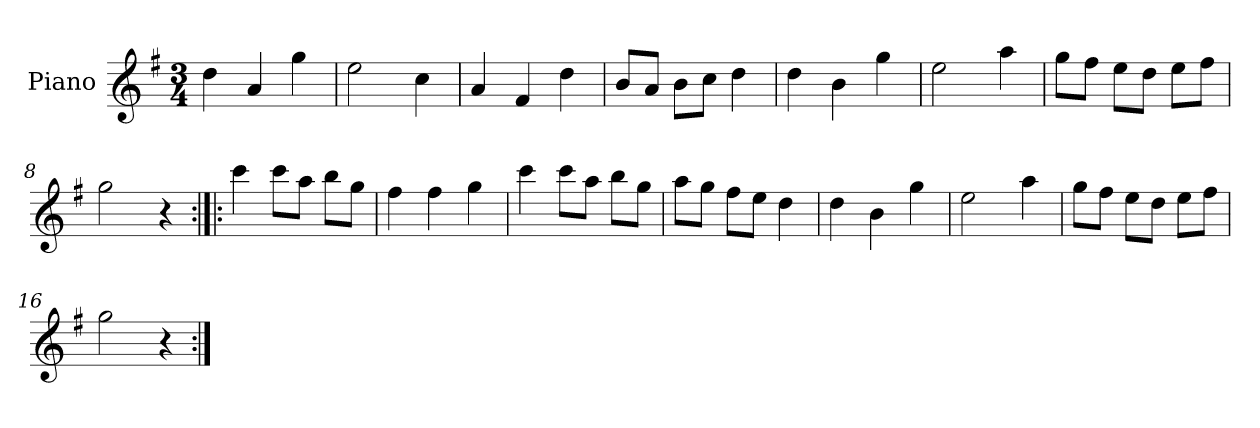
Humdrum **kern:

**kern
*part1
*staff1
*I"Piano
*I'Pno.
*clefG2
*k[f#]
*M3/4
=1
4dd\
4a/
4gg\
=2
2ee\
4cc\
=3
4a/
4f#/
4dd\
=4
8b/L
8a/J
8b\L
8cc\J
4dd\
=5
4dd\
4b\
4gg\
=6
2ee\
4aa\
=7
8gg\L
8ff#\J
8ee\L
8dd\J
8ee\L
8ff#\J
=8
2gg\
4r
=9:|!|:
4ccc\
8ccc\L
8aa\J
8bb\L
8gg\J
=10
4ff#\
4ff#\
4gg\
=11
4ccc\
8ccc\L
8aa\J
8bb\L
8gg\J
=12
8aa\L
8gg\J
8ff#\L
8ee\J
4dd\
=13
4dd\
4b\
4gg\
=14
2ee\
4aa\
=15
8gg\L
8ff#\J
8ee\L
8dd\J
8ee\L
8ff#\J
=16
2gg\
4r
=:|!
*-
